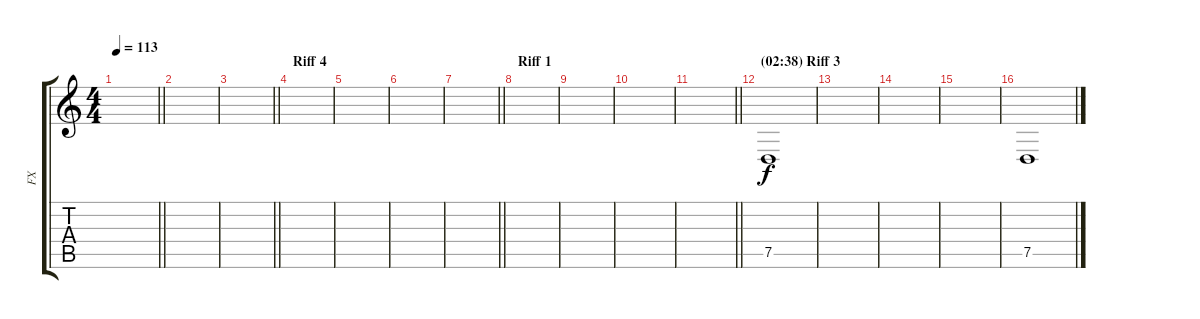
\track ("FX" "FX") {instrument fx4atmosphere}
\staff {score tabs}
\tuning (D4 A3 F3 C3 G2 D2) {hide}
\ts (4 4)
\tempo 113
\clef g2
\barLineRight lightlight
\ks c
|
|
\barLineRight lightlight
|
\section ("" "Riff 4")
|
|
|
\barLineRight lightlight
|
\section ("" "Riff 1")
|
|
|
\barLineRight lightlight
|
\section ("" "(02:38) Riff 3")
7.5.1 |
|
|
|
7.5.1
